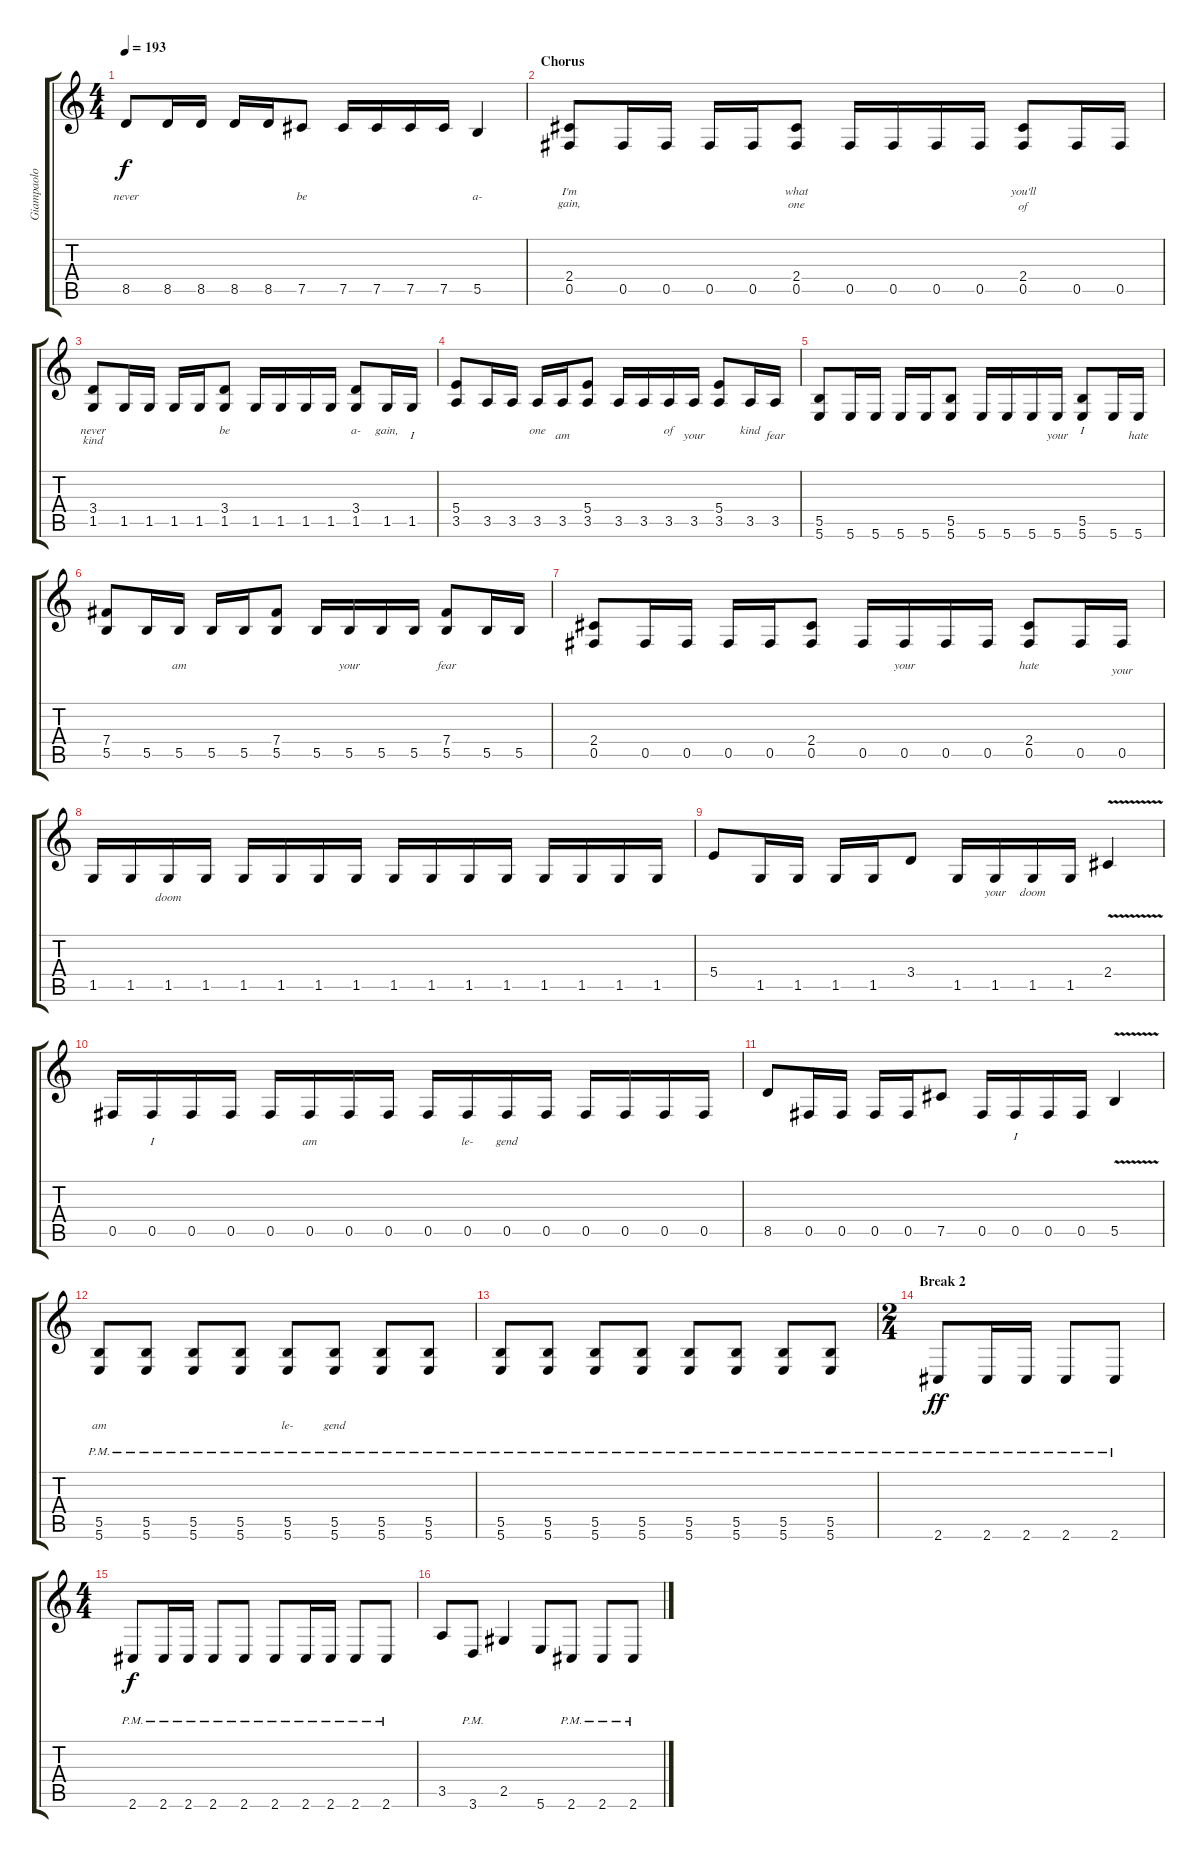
\track ("Giampaolo Caprino" "Giampaolo ") {instrument overdrivenguitar}
\staff {score tabs}
\tuning (Db4 Ab3 E3 B2 Gb2 B1) {hide}
\ts (4 4)
\tempo 193
\clef g2
\ks c
8.5.8{lyrics (0 "") lyrics (1 "") lyrics (2 "never") lyrics (3 "") lyrics (4 "") dy f} 8.5.16{lyrics (0 "") lyrics (1 "") lyrics (2 "") lyrics (3 "") lyrics (4 "")} 8.5.16{lyrics (0 "") lyrics (1 "") lyrics (2 "") lyrics (3 "") lyrics (4 "")} 8.5.16{lyrics (0 "") lyrics (1 "") lyrics (2 "") lyrics (3 "") lyrics (4 "")} 8.5.16{lyrics (0 "") lyrics (1 "") lyrics (2 "") lyrics (3 "") lyrics (4 "")} 7.5.8{lyrics (0 "") lyrics (1 "") lyrics (2 "be") lyrics (3 "") lyrics (4 "")} 7.5.16{lyrics (0 "") lyrics (1 "") lyrics (2 "") lyrics (3 "") lyrics (4 "")} 7.5.16{lyrics (0 "") lyrics (1 "") lyrics (2 "") lyrics (3 "") lyrics (4 "")} 7.5.16{lyrics (0 "") lyrics (1 "") lyrics (2 "") lyrics (3 "") lyrics (4 "")} 7.5.16{lyrics (0 "") lyrics (1 "") lyrics (2 "") lyrics (3 "") lyrics (4 "")} 5.5.4{lyrics (0 "") lyrics (1 "") lyrics (2 "a-") lyrics (3 "") lyrics (4 "")} |
\section ("" "Chorus")
(2.4 0.5).8{lyrics (0 "") lyrics (1 "I'm") lyrics (2 "gain,") lyrics (3 "") lyrics (4 "") balance 13} 0.5.16{lyrics (0 "") lyrics (1 "") lyrics (2 "") lyrics (3 "") lyrics (4 "")} 0.5.16{lyrics (0 "") lyrics (1 "") lyrics (2 "") lyrics (3 "") lyrics (4 "")} 0.5.16{lyrics (0 "") lyrics (1 "") lyrics (2 "") lyrics (3 "") lyrics (4 "")} 0.5.16{lyrics (0 "") lyrics (1 "") lyrics (2 "") lyrics (3 "") lyrics (4 "")} (2.4 0.5).8{lyrics (0 "") lyrics (1 "what") lyrics (2 "one") lyrics (3 "") lyrics (4 "")} 0.5.16{lyrics (0 "") lyrics (1 "") lyrics (2 "") lyrics (3 "") lyrics (4 "")} 0.5.16{lyrics (0 "") lyrics (1 "") lyrics (2 "") lyrics (3 "") lyrics (4 "")} 0.5.16{lyrics (0 "") lyrics (1 "") lyrics (2 "") lyrics (3 "") lyrics (4 "")} 0.5.16{lyrics (0 "") lyrics (1 "") lyrics (2 "") lyrics (3 "") lyrics (4 "")} (2.4 0.5).8{lyrics (0 "") lyrics (1 "you'll") lyrics (2 "of") lyrics (3 "") lyrics (4 "")} 0.5.16{lyrics (0 "") lyrics (1 "") lyrics (2 "") lyrics (3 "") lyrics (4 "")} 0.5.16{lyrics (0 "") lyrics (1 "") lyrics (2 "") lyrics (3 "") lyrics (4 "")} |
(3.4 1.5).8{lyrics (0 "") lyrics (1 "never") lyrics (2 "kind") lyrics (3 "") lyrics (4 "")} 1.5.16{lyrics (0 "") lyrics (1 "") lyrics (2 "") lyrics (3 "") lyrics (4 "")} 1.5.16{lyrics (0 "") lyrics (1 "") lyrics (2 "") lyrics (3 "") lyrics (4 "")} 1.5.16{lyrics (0 "") lyrics (1 "") lyrics (2 "") lyrics (3 "") lyrics (4 "")} 1.5.16{lyrics (0 "") lyrics (1 "") lyrics (2 "") lyrics (3 "") lyrics (4 "")} (3.4 1.5).8{lyrics (0 "") lyrics (1 "be") lyrics (2 "") lyrics (3 "") lyrics (4 "")} 1.5.16{lyrics (0 "") lyrics (1 "") lyrics (2 "") lyrics (3 "") lyrics (4 "")} 1.5.16{lyrics (0 "") lyrics (1 "") lyrics (2 "") lyrics (3 "") lyrics (4 "")} 1.5.16{lyrics (0 "") lyrics (1 "") lyrics (2 "") lyrics (3 "") lyrics (4 "")} 1.5.16{lyrics (0 "") lyrics (1 "") lyrics (2 "") lyrics (3 "") lyrics (4 "")} (3.4 1.5).8{lyrics (0 "") lyrics (1 "a-") lyrics (2 "") lyrics (3 "") lyrics (4 "")} 1.5.16{lyrics (0 "") lyrics (1 "gain,") lyrics (2 "") lyrics (3 "") lyrics (4 "")} 1.5.16{lyrics (0 "") lyrics (1 "") lyrics (2 "I") lyrics (3 "") lyrics (4 "")} |
(5.4 3.5).8{lyrics (0 "") lyrics (1 "") lyrics (2 "") lyrics (3 "") lyrics (4 "")} 3.5.16{lyrics (0 "") lyrics (1 "") lyrics (2 "") lyrics (3 "") lyrics (4 "")} 3.5.16{lyrics (0 "") lyrics (1 "") lyrics (2 "") lyrics (3 "") lyrics (4 "")} 3.5.16{lyrics (0 "") lyrics (1 "one") lyrics (2 "") lyrics (3 "") lyrics (4 "")} 3.5.16{lyrics (0 "") lyrics (1 "") lyrics (2 "am") lyrics (3 "") lyrics (4 "")} (5.4 3.5).8{lyrics (0 "") lyrics (1 "") lyrics (2 "") lyrics (3 "") lyrics (4 "")} 3.5.16{lyrics (0 "") lyrics (1 "") lyrics (2 "") lyrics (3 "") lyrics (4 "")} 3.5.16{lyrics (0 "") lyrics (1 "") lyrics (2 "") lyrics (3 "") lyrics (4 "")} 3.5.16{lyrics (0 "") lyrics (1 "of") lyrics (2 "") lyrics (3 "") lyrics (4 "")} 3.5.16{lyrics (0 "") lyrics (1 "") lyrics (2 "your") lyrics (3 "") lyrics (4 "")} (5.4 3.5).8{lyrics (0 "") lyrics (1 "") lyrics (2 "") lyrics (3 "") lyrics (4 "")} 3.5.16{lyrics (0 "") lyrics (1 "kind") lyrics (2 "") lyrics (3 "") lyrics (4 "")} 3.5.16{lyrics (0 "") lyrics (1 "") lyrics (2 "fear") lyrics (3 "") lyrics (4 "")} |
(5.5 5.6).8{lyrics (0 "") lyrics (1 "") lyrics (2 "") lyrics (3 "") lyrics (4 "")} 5.6.16{lyrics (0 "") lyrics (1 "") lyrics (2 "") lyrics (3 "") lyrics (4 "")} 5.6.16{lyrics (0 "") lyrics (1 "") lyrics (2 "") lyrics (3 "") lyrics (4 "")} 5.6.16{lyrics (0 "") lyrics (1 "") lyrics (2 "") lyrics (3 "") lyrics (4 "")} 5.6.16{lyrics (0 "") lyrics (1 "") lyrics (2 "") lyrics (3 "") lyrics (4 "")} (5.5 5.6).8{lyrics (0 "") lyrics (1 "") lyrics (2 "") lyrics (3 "") lyrics (4 "")} 5.6.16{lyrics (0 "") lyrics (1 "") lyrics (2 "") lyrics (3 "") lyrics (4 "")} 5.6.16{lyrics (0 "") lyrics (1 "") lyrics (2 "") lyrics (3 "") lyrics (4 "")} 5.6.16{lyrics (0 "") lyrics (1 "") lyrics (2 "") lyrics (3 "") lyrics (4 "")} 5.6.16{lyrics (0 "") lyrics (1 "") lyrics (2 "your") lyrics (3 "") lyrics (4 "")} (5.5 5.6).8{lyrics (0 "") lyrics (1 "I") lyrics (2 "") lyrics (3 "") lyrics (4 "")} 5.6.16{lyrics (0 "") lyrics (1 "") lyrics (2 "") lyrics (3 "") lyrics (4 "")} 5.6.16{lyrics (0 "") lyrics (1 "") lyrics (2 "hate") lyrics (3 "") lyrics (4 "")} |
(7.4 5.5).8{lyrics (0 "") lyrics (1 "") lyrics (2 "") lyrics (3 "") lyrics (4 "")} 5.5.16{lyrics (0 "") lyrics (1 "") lyrics (2 "") lyrics (3 "") lyrics (4 "")} 5.5.16{lyrics (0 "") lyrics (1 "am") lyrics (2 "") lyrics (3 "") lyrics (4 "")} 5.5.16{lyrics (0 "") lyrics (1 "") lyrics (2 "") lyrics (3 "") lyrics (4 "")} 5.5.16{lyrics (0 "") lyrics (1 "") lyrics (2 "") lyrics (3 "") lyrics (4 "")} (7.4 5.5).8{lyrics (0 "") lyrics (1 "") lyrics (2 "") lyrics (3 "") lyrics (4 "")} 5.5.16{lyrics (0 "") lyrics (1 "") lyrics (2 "") lyrics (3 "") lyrics (4 "")} 5.5.16{lyrics (0 "") lyrics (1 "your") lyrics (2 "") lyrics (3 "") lyrics (4 "")} 5.5.16{lyrics (0 "") lyrics (1 "") lyrics (2 "") lyrics (3 "") lyrics (4 "")} 5.5.16{lyrics (0 "") lyrics (1 "") lyrics (2 "") lyrics (3 "") lyrics (4 "")} (7.4 5.5).8{lyrics (0 "") lyrics (1 "fear") lyrics (2 "") lyrics (3 "") lyrics (4 "")} 5.5.16{lyrics (0 "") lyrics (1 "") lyrics (2 "") lyrics (3 "") lyrics (4 "")} 5.5.16{lyrics (0 "") lyrics (1 "") lyrics (2 "") lyrics (3 "") lyrics (4 "")} |
(2.4 0.5).8{lyrics (0 "") lyrics (1 "") lyrics (2 "") lyrics (3 "") lyrics (4 "")} 0.5.16{lyrics (0 "") lyrics (1 "") lyrics (2 "") lyrics (3 "") lyrics (4 "")} 0.5.16{lyrics (0 "") lyrics (1 "") lyrics (2 "") lyrics (3 "") lyrics (4 "")} 0.5.16{lyrics (0 "") lyrics (1 "") lyrics (2 "") lyrics (3 "") lyrics (4 "")} 0.5.16{lyrics (0 "") lyrics (1 "") lyrics (2 "") lyrics (3 "") lyrics (4 "")} (2.4 0.5).8{lyrics (0 "") lyrics (1 "") lyrics (2 "") lyrics (3 "") lyrics (4 "")} 0.5.16{lyrics (0 "") lyrics (1 "") lyrics (2 "") lyrics (3 "") lyrics (4 "")} 0.5.16{lyrics (0 "") lyrics (1 "your") lyrics (2 "") lyrics (3 "") lyrics (4 "")} 0.5.16{lyrics (0 "") lyrics (1 "") lyrics (2 "") lyrics (3 "") lyrics (4 "")} 0.5.16{lyrics (0 "") lyrics (1 "") lyrics (2 "") lyrics (3 "") lyrics (4 "")} (2.4 0.5).8{lyrics (0 "") lyrics (1 "hate") lyrics (2 "") lyrics (3 "") lyrics (4 "")} 0.5.16{lyrics (0 "") lyrics (1 "") lyrics (2 "") lyrics (3 "") lyrics (4 "")} 0.5.16{lyrics (0 "") lyrics (1 "") lyrics (2 "your") lyrics (3 "") lyrics (4 "")} |
1.5.16{lyrics (0 "") lyrics (1 "") lyrics (2 "") lyrics (3 "") lyrics (4 "")} 1.5.16{lyrics (0 "") lyrics (1 "") lyrics (2 "") lyrics (3 "") lyrics (4 "")} 1.5.16{lyrics (0 "") lyrics (1 "") lyrics (2 "doom") lyrics (3 "") lyrics (4 "")} 1.5.16{lyrics (0 "") lyrics (1 "") lyrics (2 "") lyrics (3 "") lyrics (4 "")} 1.5.16{lyrics (0 "") lyrics (1 "") lyrics (2 "") lyrics (3 "") lyrics (4 "")} 1.5.16{lyrics (0 "") lyrics (1 "") lyrics (2 "") lyrics (3 "") lyrics (4 "")} 1.5.16{lyrics (0 "") lyrics (1 "") lyrics (2 "") lyrics (3 "") lyrics (4 "")} 1.5.16{lyrics (0 "") lyrics (1 "") lyrics (2 "") lyrics (3 "") lyrics (4 "")} 1.5.16{lyrics (0 "") lyrics (1 "") lyrics (2 "") lyrics (3 "") lyrics (4 "")} 1.5.16{lyrics (0 "") lyrics (1 "") lyrics (2 "") lyrics (3 "") lyrics (4 "")} 1.5.16{lyrics (0 "") lyrics (1 "") lyrics (2 "") lyrics (3 "") lyrics (4 "")} 1.5.16{lyrics (0 "") lyrics (1 "") lyrics (2 "") lyrics (3 "") lyrics (4 "")} 1.5.16{lyrics (0 "") lyrics (1 "") lyrics (2 "") lyrics (3 "") lyrics (4 "")} 1.5.16{lyrics (0 "") lyrics (1 "") lyrics (2 "") lyrics (3 "") lyrics (4 "")} 1.5.16{lyrics (0 "") lyrics (1 "") lyrics (2 "") lyrics (3 "") lyrics (4 "")} 1.5.16{lyrics (0 "") lyrics (1 "") lyrics (2 "") lyrics (3 "") lyrics (4 "")} |
5.4.8{lyrics (0 "") lyrics (1 "") lyrics (2 "") lyrics (3 "") lyrics (4 "")} 1.5.16{lyrics (0 "") lyrics (1 "") lyrics (2 "") lyrics (3 "") lyrics (4 "")} 1.5.16{lyrics (0 "") lyrics (1 "") lyrics (2 "") lyrics (3 "") lyrics (4 "")} 1.5.16{lyrics (0 "") lyrics (1 "") lyrics (2 "") lyrics (3 "") lyrics (4 "")} 1.5.16{lyrics (0 "") lyrics (1 "") lyrics (2 "") lyrics (3 "") lyrics (4 "")} 3.4.8{lyrics (0 "") lyrics (1 "") lyrics (2 "") lyrics (3 "") lyrics (4 "")} 1.5.16{lyrics (0 "") lyrics (1 "") lyrics (2 "") lyrics (3 "") lyrics (4 "")} 1.5.16{lyrics (0 "") lyrics (1 "your") lyrics (2 "") lyrics (3 "") lyrics (4 "")} 1.5.16{lyrics (0 "") lyrics (1 "doom") lyrics (2 "") lyrics (3 "") lyrics (4 "")} 1.5.16{lyrics (0 "") lyrics (1 "") lyrics (2 "") lyrics (3 "") lyrics (4 "")} 2.4{v}.4{lyrics (0 "") lyrics (1 "") lyrics (2 "") lyrics (3 "") lyrics (4 "")} |
0.5.16{lyrics (0 "") lyrics (1 "") lyrics (2 "") lyrics (3 "") lyrics (4 "")} 0.5.16{lyrics (0 "") lyrics (1 "") lyrics (2 "I") lyrics (3 "") lyrics (4 "")} 0.5.16{lyrics (0 "") lyrics (1 "") lyrics (2 "") lyrics (3 "") lyrics (4 "")} 0.5.16{lyrics (0 "") lyrics (1 "") lyrics (2 "") lyrics (3 "") lyrics (4 "")} 0.5.16{lyrics (0 "") lyrics (1 "") lyrics (2 "") lyrics (3 "") lyrics (4 "")} 0.5.16{lyrics (0 "") lyrics (1 "") lyrics (2 "am") lyrics (3 "") lyrics (4 "")} 0.5.16{lyrics (0 "") lyrics (1 "") lyrics (2 "") lyrics (3 "") lyrics (4 "")} 0.5.16{lyrics (0 "") lyrics (1 "") lyrics (2 "") lyrics (3 "") lyrics (4 "")} 0.5.16{lyrics (0 "") lyrics (1 "") lyrics (2 "") lyrics (3 "") lyrics (4 "")} 0.5.16{lyrics (0 "") lyrics (1 "") lyrics (2 "le-") lyrics (3 "") lyrics (4 "")} 0.5.16{lyrics (0 "") lyrics (1 "") lyrics (2 "gend") lyrics (3 "") lyrics (4 "")} 0.5.16{lyrics (0 "") lyrics (1 "") lyrics (2 "") lyrics (3 "") lyrics (4 "")} 0.5.16{lyrics (0 "") lyrics (1 "") lyrics (2 "") lyrics (3 "") lyrics (4 "")} 0.5.16{lyrics (0 "") lyrics (1 "") lyrics (2 "") lyrics (3 "") lyrics (4 "")} 0.5.16{lyrics (0 "") lyrics (1 "") lyrics (2 "") lyrics (3 "") lyrics (4 "")} 0.5.16{lyrics (0 "") lyrics (1 "") lyrics (2 "") lyrics (3 "") lyrics (4 "")} |
8.5.8{lyrics (0 "") lyrics (1 "") lyrics (2 "") lyrics (3 "") lyrics (4 "")} 0.5.16{lyrics (0 "") lyrics (1 "") lyrics (2 "") lyrics (3 "") lyrics (4 "")} 0.5.16{lyrics (0 "") lyrics (1 "") lyrics (2 "") lyrics (3 "") lyrics (4 "")} 0.5.16{lyrics (0 "") lyrics (1 "") lyrics (2 "") lyrics (3 "") lyrics (4 "")} 0.5.16{lyrics (0 "") lyrics (1 "") lyrics (2 "") lyrics (3 "") lyrics (4 "")} 7.5.8{lyrics (0 "") lyrics (1 "") lyrics (2 "") lyrics (3 "") lyrics (4 "")} 0.5.16{lyrics (0 "") lyrics (1 "") lyrics (2 "") lyrics (3 "") lyrics (4 "")} 0.5.16{lyrics (0 "") lyrics (1 "I") lyrics (2 "") lyrics (3 "") lyrics (4 "")} 0.5.16{lyrics (0 "") lyrics (1 "") lyrics (2 "") lyrics (3 "") lyrics (4 "")} 0.5.16{lyrics (0 "") lyrics (1 "") lyrics (2 "") lyrics (3 "") lyrics (4 "")} 5.5{v}.4{lyrics (0 "") lyrics (1 "") lyrics (2 "") lyrics (3 "") lyrics (4 "")} |
(5.5{pm} 5.6{pm}).8{lyrics (0 "") lyrics (1 "am") lyrics (2 "") lyrics (3 "") lyrics (4 "")} (5.5{pm} 5.6{pm}).8{lyrics (0 "") lyrics (1 "") lyrics (2 "") lyrics (3 "") lyrics (4 "")} (5.5{pm} 5.6{pm}).8{lyrics (0 "") lyrics (1 "") lyrics (2 "") lyrics (3 "") lyrics (4 "")} (5.5{pm} 5.6{pm}).8{lyrics (0 "") lyrics (1 "") lyrics (2 "") lyrics (3 "") lyrics (4 "")} (5.5{pm} 5.6{pm}).8{lyrics (0 "") lyrics (1 "le-") lyrics (2 "") lyrics (3 "") lyrics (4 "")} (5.5{pm} 5.6{pm}).8{lyrics (0 "") lyrics (1 "gend") lyrics (2 "") lyrics (3 "") lyrics (4 "")} (5.5{pm} 5.6{pm}).8{lyrics (0 "") lyrics (1 "") lyrics (2 "") lyrics (3 "") lyrics (4 "")} (5.5{pm} 5.6{pm}).8{lyrics (0 "") lyrics (1 "") lyrics (2 "") lyrics (3 "") lyrics (4 "")} |
(5.5{pm} 5.6{pm}).8{lyrics (0 "") lyrics (1 "") lyrics (2 "") lyrics (3 "") lyrics (4 "")} (5.5{pm} 5.6{pm}).8{lyrics (0 "") lyrics (1 "") lyrics (2 "") lyrics (3 "") lyrics (4 "")} (5.5{pm} 5.6{pm}).8{lyrics (0 "") lyrics (1 "") lyrics (2 "") lyrics (3 "") lyrics (4 "")} (5.5{pm} 5.6{pm}).8{lyrics (0 "") lyrics (1 "") lyrics (2 "") lyrics (3 "") lyrics (4 "")} (5.5{pm} 5.6{pm}).8{lyrics (0 "") lyrics (1 "") lyrics (2 "") lyrics (3 "") lyrics (4 "")} (5.5{pm} 5.6{pm}).8{lyrics (0 "") lyrics (1 "") lyrics (2 "") lyrics (3 "") lyrics (4 "")} (5.5{pm} 5.6{pm}).8{lyrics (0 "") lyrics (1 "") lyrics (2 "") lyrics (3 "") lyrics (4 "")} (5.5{pm} 5.6{pm}).8{lyrics (0 "") lyrics (1 "") lyrics (2 "") lyrics (3 "") lyrics (4 "")} |
\ts (2 4)
\section ("" "Break 2")
2.6{pm}.8{lyrics (0 "") lyrics (1 "") lyrics (2 "") lyrics (3 "") lyrics (4 "") dy ff} 2.6{pm}.16{lyrics (0 "") lyrics (1 "") lyrics (2 "") lyrics (3 "") lyrics (4 "")} 2.6{pm}.16{lyrics (0 "") lyrics (1 "") lyrics (2 "") lyrics (3 "") lyrics (4 "")} 2.6{pm}.8{lyrics (0 "") lyrics (1 "") lyrics (2 "") lyrics (3 "") lyrics (4 "")} 2.6{pm}.8{lyrics (0 "") lyrics (1 "") lyrics (2 "") lyrics (3 "") lyrics (4 "")} |
\ts (4 4)
2.6{pm}.8{lyrics (0 "") lyrics (1 "") lyrics (2 "") lyrics (3 "") lyrics (4 "") dy f} 2.6{pm}.16{lyrics (0 "") lyrics (1 "") lyrics (2 "") lyrics (3 "") lyrics (4 "")} 2.6{pm}.16{lyrics (0 "") lyrics (1 "") lyrics (2 "") lyrics (3 "") lyrics (4 "")} 2.6{pm}.8{lyrics (0 "") lyrics (1 "") lyrics (2 "") lyrics (3 "") lyrics (4 "")} 2.6{pm}.8{lyrics (0 "") lyrics (1 "") lyrics (2 "") lyrics (3 "") lyrics (4 "")} 2.6{pm}.8{lyrics (0 "") lyrics (1 "") lyrics (2 "") lyrics (3 "") lyrics (4 "")} 2.6{pm}.16{lyrics (0 "") lyrics (1 "") lyrics (2 "") lyrics (3 "") lyrics (4 "")} 2.6{pm}.16{lyrics (0 "") lyrics (1 "") lyrics (2 "") lyrics (3 "") lyrics (4 "")} 2.6{pm}.8{lyrics (0 "") lyrics (1 "") lyrics (2 "") lyrics (3 "") lyrics (4 "")} 2.6{pm}.8{lyrics (0 "") lyrics (1 "") lyrics (2 "") lyrics (3 "") lyrics (4 "")} |
3.5.8{lyrics (0 "") lyrics (1 "") lyrics (2 "") lyrics (3 "") lyrics (4 "")} 3.6{pm}.8{lyrics (0 "") lyrics (1 "") lyrics (2 "") lyrics (3 "") lyrics (4 "")} 2.5.4{lyrics (0 "") lyrics (1 "") lyrics (2 "") lyrics (3 "") lyrics (4 "")} 5.6.8{lyrics (0 "") lyrics (1 "") lyrics (2 "") lyrics (3 "") lyrics (4 "")} 2.6{pm}.8{lyrics (0 "") lyrics (1 "") lyrics (2 "") lyrics (3 "") lyrics (4 "")} 2.6{pm}.8{lyrics (0 "") lyrics (1 "") lyrics (2 "") lyrics (3 "") lyrics (4 "")} 2.6{pm}.8{lyrics (0 "") lyrics (1 "") lyrics (2 "") lyrics (3 "") lyrics (4 "")}
